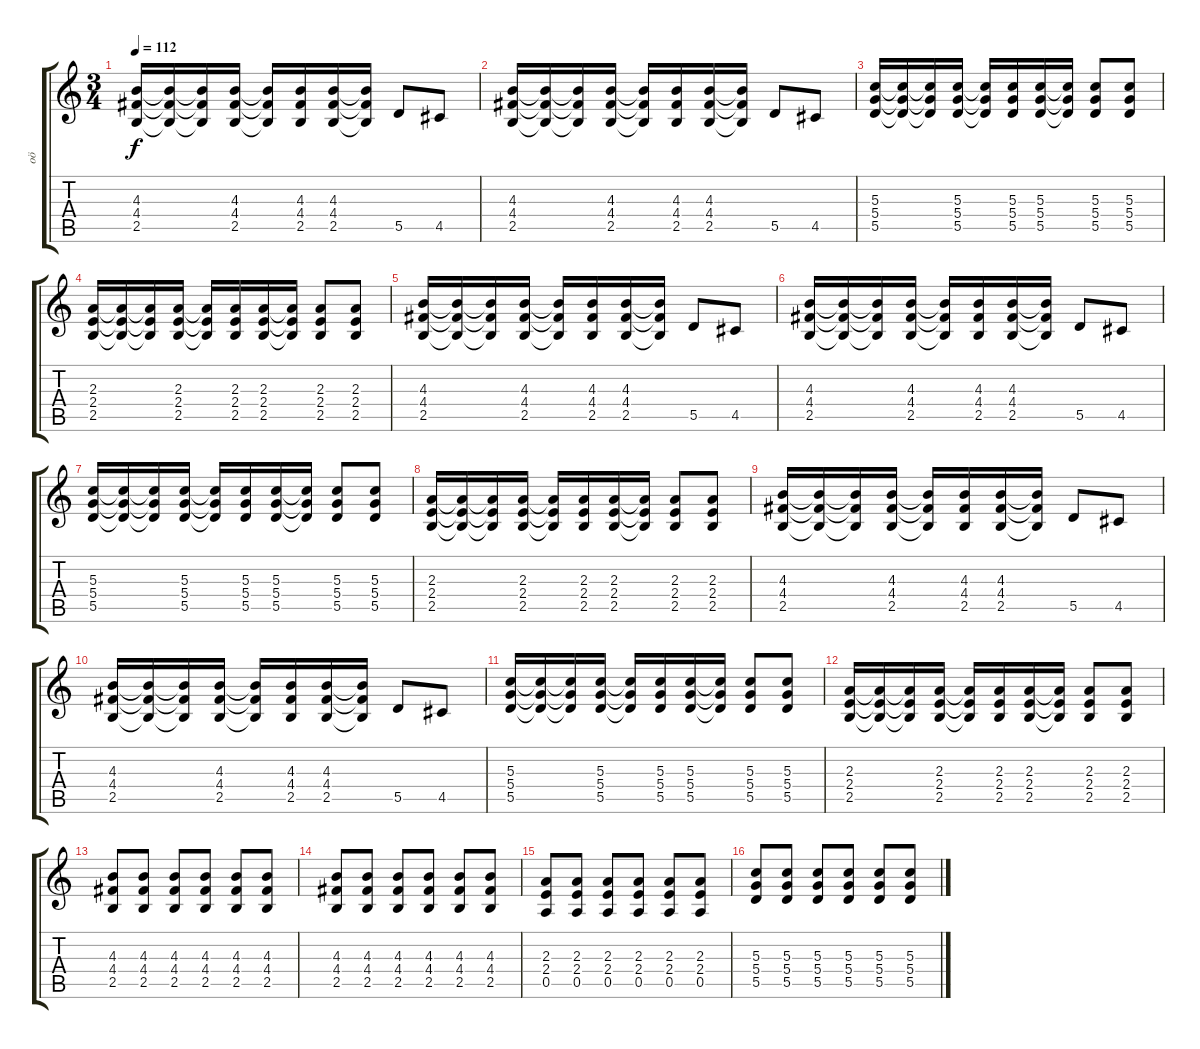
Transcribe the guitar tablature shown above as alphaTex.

\track ("oö" "oö") {instrument distortionguitar}
\staff {score tabs}
\tuning (E4 B3 G3 D3 A2 D2) {hide}
\ts (3 4)
\tempo 112
\clef g2
\ks c
(4.3 4.4 2.5).16{dy f} (4.3{t} 4.4{t} 2.5{t}).16 (4.3{t} 4.4{t} 2.5{t}).16 (4.3 4.4 2.5).16 (4.3{t} 4.4{t} 2.5{t}).16 (4.3 4.4 2.5).16 (4.3 4.4 2.5).16 (4.3{t} 4.4{t} 2.5{t}).16 5.5.8 4.5.8 |
(4.3 4.4 2.5).16 (4.3{t} 4.4{t} 2.5{t}).16 (4.3{t} 4.4{t} 2.5{t}).16 (4.3 4.4 2.5).16 (4.3{t} 4.4{t} 2.5{t}).16 (4.3 4.4 2.5).16 (4.3 4.4 2.5).16 (4.3{t} 4.4{t} 2.5{t}).16 5.5.8 4.5.8 |
(5.3 5.4 5.5).16 (5.3{t} 5.4{t} 5.5{t}).16 (5.3{t} 5.4{t} 5.5{t}).16 (5.3 5.4 5.5).16 (5.3{t} 5.4{t} 5.5{t}).16 (5.3 5.4 5.5).16 (5.3 5.4 5.5).16 (5.3{t} 5.4{t} 5.5{t}).16 (5.3 5.4 5.5).8 (5.3 5.4 5.5).8 |
(2.3 2.4 2.5).16 (2.3{t} 2.4{t} 2.5{t}).16 (2.3{t} 2.4{t} 2.5{t}).16 (2.3 2.4 2.5).16 (2.3{t} 2.4{t} 2.5{t}).16 (2.3 2.4 2.5).16 (2.3 2.4 2.5).16 (2.3{t} 2.4{t} 2.5{t}).16 (2.3 2.4 2.5).8 (2.3 2.4 2.5).8 |
(4.3 4.4 2.5).16 (4.3{t} 4.4{t} 2.5{t}).16 (4.3{t} 4.4{t} 2.5{t}).16 (4.3 4.4 2.5).16 (4.3{t} 4.4{t} 2.5{t}).16 (4.3 4.4 2.5).16 (4.3 4.4 2.5).16 (4.3{t} 4.4{t} 2.5{t}).16 5.5.8 4.5.8 |
(4.3 4.4 2.5).16 (4.3{t} 4.4{t} 2.5{t}).16 (4.3{t} 4.4{t} 2.5{t}).16 (4.3 4.4 2.5).16 (4.3{t} 4.4{t} 2.5{t}).16 (4.3 4.4 2.5).16 (4.3 4.4 2.5).16 (4.3{t} 4.4{t} 2.5{t}).16 5.5.8 4.5.8 |
(5.3 5.4 5.5).16 (5.3{t} 5.4{t} 5.5{t}).16 (5.3{t} 5.4{t} 5.5{t}).16 (5.3 5.4 5.5).16 (5.3{t} 5.4{t} 5.5{t}).16 (5.3 5.4 5.5).16 (5.3 5.4 5.5).16 (5.3{t} 5.4{t} 5.5{t}).16 (5.3 5.4 5.5).8 (5.3 5.4 5.5).8 |
(2.3 2.4 2.5).16 (2.3{t} 2.4{t} 2.5{t}).16 (2.3{t} 2.4{t} 2.5{t}).16 (2.3 2.4 2.5).16 (2.3{t} 2.4{t} 2.5{t}).16 (2.3 2.4 2.5).16 (2.3 2.4 2.5).16 (2.3{t} 2.4{t} 2.5{t}).16 (2.3 2.4 2.5).8 (2.3 2.4 2.5).8 |
(4.3 4.4 2.5).16 (4.3{t} 4.4{t} 2.5{t}).16 (4.3{t} 4.4{t} 2.5{t}).16 (4.3 4.4 2.5).16 (4.3{t} 4.4{t} 2.5{t}).16 (4.3 4.4 2.5).16 (4.3 4.4 2.5).16 (4.3{t} 4.4{t} 2.5{t}).16 5.5.8 4.5.8 |
(4.3 4.4 2.5).16 (4.3{t} 4.4{t} 2.5{t}).16 (4.3{t} 4.4{t} 2.5{t}).16 (4.3 4.4 2.5).16 (4.3{t} 4.4{t} 2.5{t}).16 (4.3 4.4 2.5).16 (4.3 4.4 2.5).16 (4.3{t} 4.4{t} 2.5{t}).16 5.5.8 4.5.8 |
(5.3 5.4 5.5).16 (5.3{t} 5.4{t} 5.5{t}).16 (5.3{t} 5.4{t} 5.5{t}).16 (5.3 5.4 5.5).16 (5.3{t} 5.4{t} 5.5{t}).16 (5.3 5.4 5.5).16 (5.3 5.4 5.5).16 (5.3{t} 5.4{t} 5.5{t}).16 (5.3 5.4 5.5).8 (5.3 5.4 5.5).8 |
(2.3 2.4 2.5).16 (2.3{t} 2.4{t} 2.5{t}).16 (2.3{t} 2.4{t} 2.5{t}).16 (2.3 2.4 2.5).16 (2.3{t} 2.4{t} 2.5{t}).16 (2.3 2.4 2.5).16 (2.3 2.4 2.5).16 (2.3{t} 2.4{t} 2.5{t}).16 (2.3 2.4 2.5).8 (2.3 2.4 2.5).8 |
(4.3 4.4 2.5).8 (4.3 4.4 2.5).8 (4.3 4.4 2.5).8 (4.3 4.4 2.5).8 (4.3 4.4 2.5).8 (4.3 4.4 2.5).8 |
(4.3 4.4 2.5).8 (4.3 4.4 2.5).8 (4.3 4.4 2.5).8 (4.3 4.4 2.5).8 (4.3 4.4 2.5).8 (4.3 4.4 2.5).8 |
(2.3 2.4 0.5).8 (2.3 2.4 0.5).8 (2.3 2.4 0.5).8 (2.3 2.4 0.5).8 (2.3 2.4 0.5).8 (2.3 2.4 0.5).8 |
(5.3 5.4 5.5).8 (5.3 5.4 5.5).8 (5.3 5.4 5.5).8 (5.3 5.4 5.5).8 (5.3 5.4 5.5).8 (5.3 5.4 5.5).8
